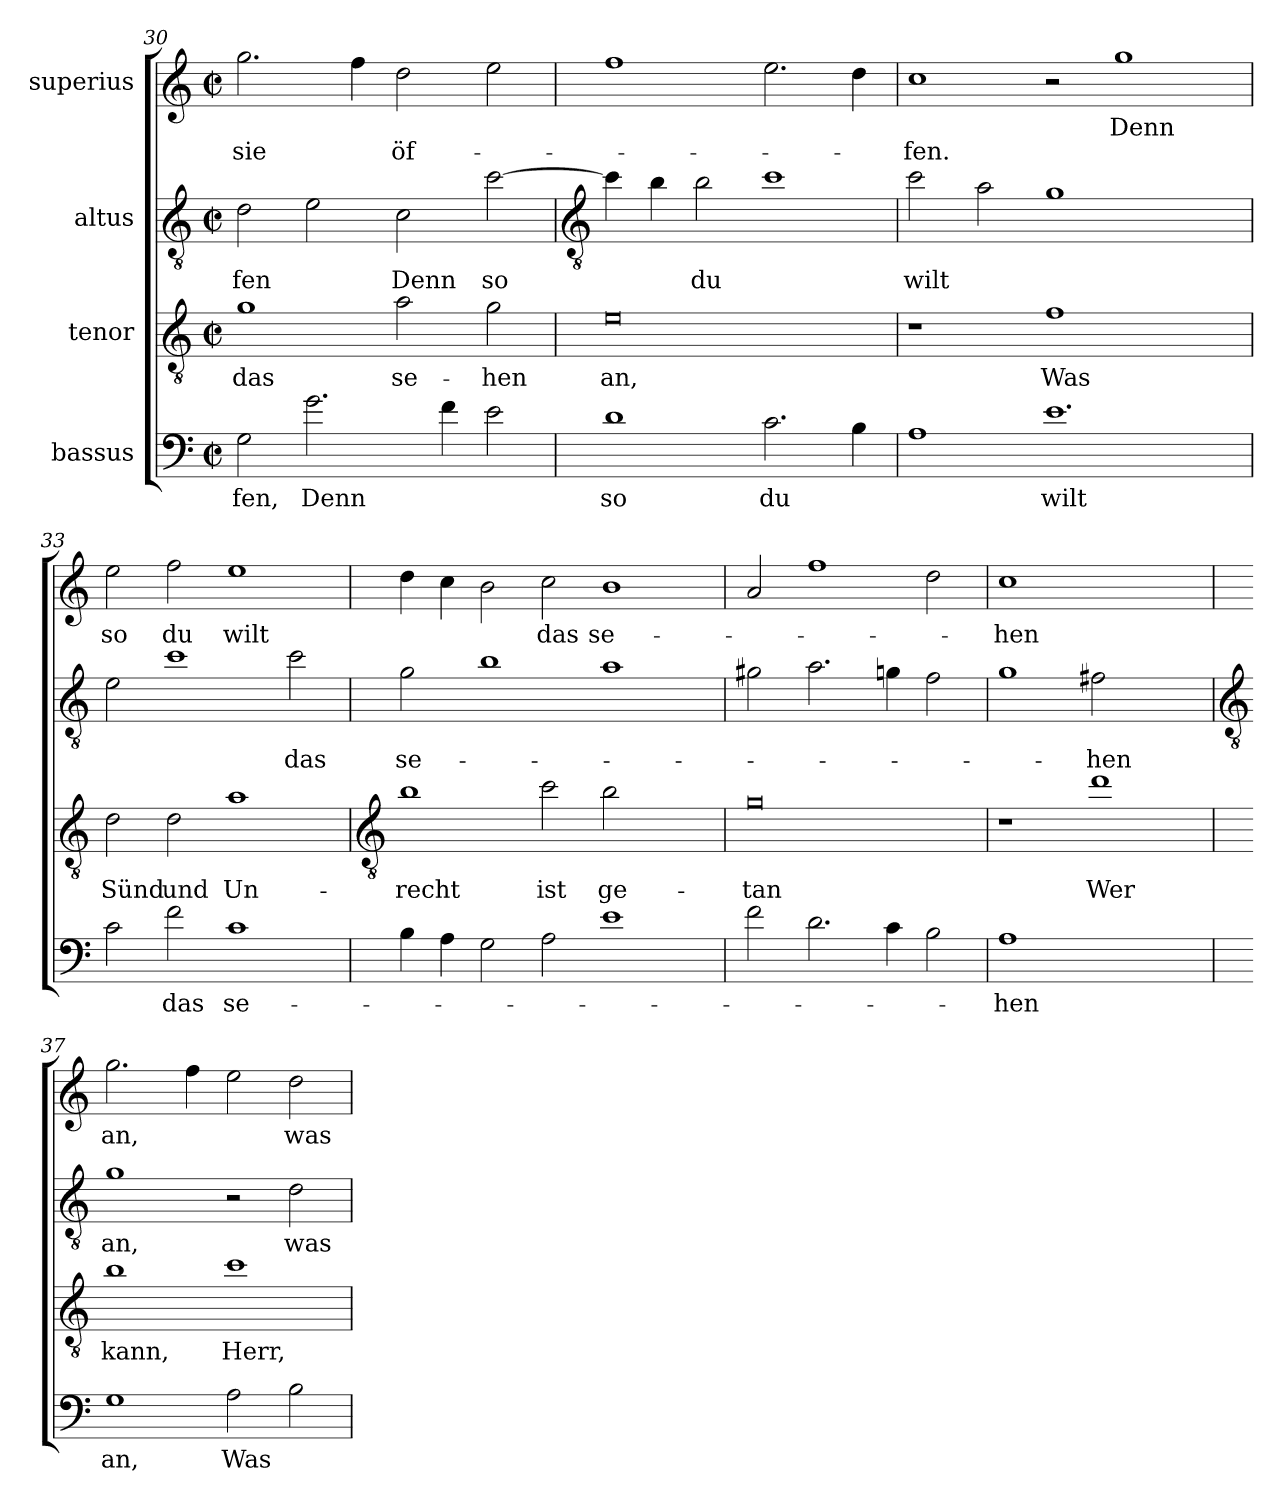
**kern	**text	**kern	**text	**kern	**text	**kern	**text	**text
*part4	*part4	*part3	*part3	*part2	*part2	*part1	*part1	*part1
*staff4	*staff4	*staff3	*staff3	*staff2	*staff2	*staff1	*staff1	*staff1
*I"bassus	*	*I"tenor	*	*I"altus	*	*I"superius	*	*
*clefF4	*	*clefGv2	*	*clefGv2	*	*clefG2	*	*
*ITrd4c7	*	*ITrd4c7	*	*ITrd4c7	*	*ITrd4c7	*	*
*k[b-]	*	*k[b-]	*	*k[b-]	*	*k[b-]	*	*
*F:	*	*F:	*	*F:	*	*F:	*	*
*M4/2	*	*M4/2	*	*M4/2	*	*M4/2	*	*
*met(c|)	*	*met(c|)	*	*met(c|)	*	*met(c|)	*	*
=30A	=30A	=30A	=30A	=30A	=30A	=30A	=30A	=30A
!	!LO:LY:b	!	!LO:LY:b	!	!LO:LY:b	!	!	!LO:LY:b
2C	-fen,	1c	das	2G	-fen	2.cc	.	sie
!	!LO:LY:b	!	!	!	!	!	!	!
2.c	Denn	.	.	2A	.	.	.	.
.	.	.	.	.	.	4b-	.	.
!	!	!	!LO:LY:b	!	!LO:LY:b	!	!	!LO:LY:b
.	.	2d	se-	2F	Denn	2g	.	öf-
4B-	.	.	.	.	.	.	.	.
!	!	!	!LO:LY:b	!	!LO:LY:b	!	!	!
2A	.	2c	-hen	[2f	so	2a	.	.
!!LO:LB:g=z
=31	=31	=31	=31	=31	=31	=31	=31	=31
*	*	*	*	*clefGv2	*	*	*	*
!	!LO:LY:b	!	!LO:LY:b	!	!	!	!	!
1G	so	0A	an,	4f]	.	1b-	.	.
.	.	.	.	4e	.	.	.	.
!	!	!	!	!	!LO:LY:b	!	!	!
.	.	.	.	2e	du	.	.	.
!	!LO:LY:b	!	!	!	!	!	!	!
2.F	du	.	.	1f	.	2.a	.	.
4E	.	.	.	.	.	4g	.	.
=32	=32	=32	=32	=32	=32	=32	=32	=32
!	!	!	!	!	!LO:LY:b	!	!	!LO:LY:b
1D	.	1r	.	2f	wilt	1f	.	-fen.
.	.	.	.	2d	.	.	.	.
!	!LO:LY:b	!	!LO:LY:b	!	!	!	!	!
1.A	wilt	1B-	Was	1c	.	2r	.	.
!	!	!	!	!	!	!	!LO:LY:b	!
.	.	.	.	.	.	1cc	Denn	.
.	.	2ryy	.	2ryy	.	.	.	.
=33	=33	=33	=33	=33	=33	=33	=33	=33
!	!	!	!LO:LY:b	!	!	!	!LO:LY:b	!
2F	.	2G	Sünd	2A	.	2a	so	.
!	!LO:LY:b	!	!LO:LY:b	!	!	!	!LO:LY:b	!
2B-	das	2G	und	1f	.	2b-	du	.
!	!LO:LY:b	!	!LO:LY:b	!	!	!	!LO:LY:b	!
1F	se-	1d	Un-	.	.	1a	wilt	.
!	!	!	!	!	!LO:LY:b	!	!	!
.	.	.	.	2f	das	.	.	.
!!LO:LB:g=z
=34	=34	=34	=34	=34	=34	=34	=34	=34
*	*	*clefGv2	*	*	*	*	*	*
!	!	!	!LO:LY:b	!	!LO:LY:b	!	!	!
4E	.	1e	-recht	2c	se-	4g	.	.
4D	.	.	.	.	.	4f	.	.
2C	.	.	.	1e	.	2e	.	.
!	!	!	!LO:LY:b	!	!	!	!LO:LY:b	!
2D	.	2f	ist	.	.	2f	das	.
!	!	!	!LO:LY:b	!	!	!	!LO:LY:b	!
1A	.	2e	ge-	1d	.	1e	se-	.
.	.	2ryy	.	.	.	.	.	.
=35	=35	=35	=35	=35	=35	=35	=35	=35
!	!	!	!LO:LY:b	!	!	!	!	!
2B-	.	0c	-tan	2c#	.	2d	.	.
2.G	.	.	.	2.d	.	1b-	.	.
4F	.	.	.	4c	.	.	.	.
2E	.	.	.	2B-	.	2g	.	.
=36	=36	=36	=36	=36	=36	=36	=36	=36
!	!LO:LY:b	!	!	!	!	!	!LO:LY:b	!
1D	-hen	1r	.	1c	.	1f	-hen	.
!	!	!	!LO:LY:b	!	!LO:LY:b	!	!	!
1ryy	.	1g	Wer	2B	-hen	1ryy	.	.
.	.	.	.	2ryy	.	.	.	.
!!LO:LB:g=z
=37	=37	=37	=37	=37	=37	=37	=37	=37
*	*	*	*	*clefGv2	*	*	*	*
!	!LO:LY:b	!	!LO:LY:b	!	!LO:LY:b	!	!LO:LY:b	!
1C	an,	1e	kann,	1c	an,	2.cc	an,	.
.	.	.	.	.	.	4b-	.	.
!	!LO:LY:b	!	!LO:LY:b	!	!	!	!	!
2D	Was	1f	Herr,	2r	.	2a	.	.
!	!	!	!	!	!LO:LY:b	!	!LO:LY:b	!
2E	.	.	.	2G	was	2g	was	.
=	=	=	=	=	=	=	=	=
*-	*-	*-	*-	*-	*-	*-	*-	*-
